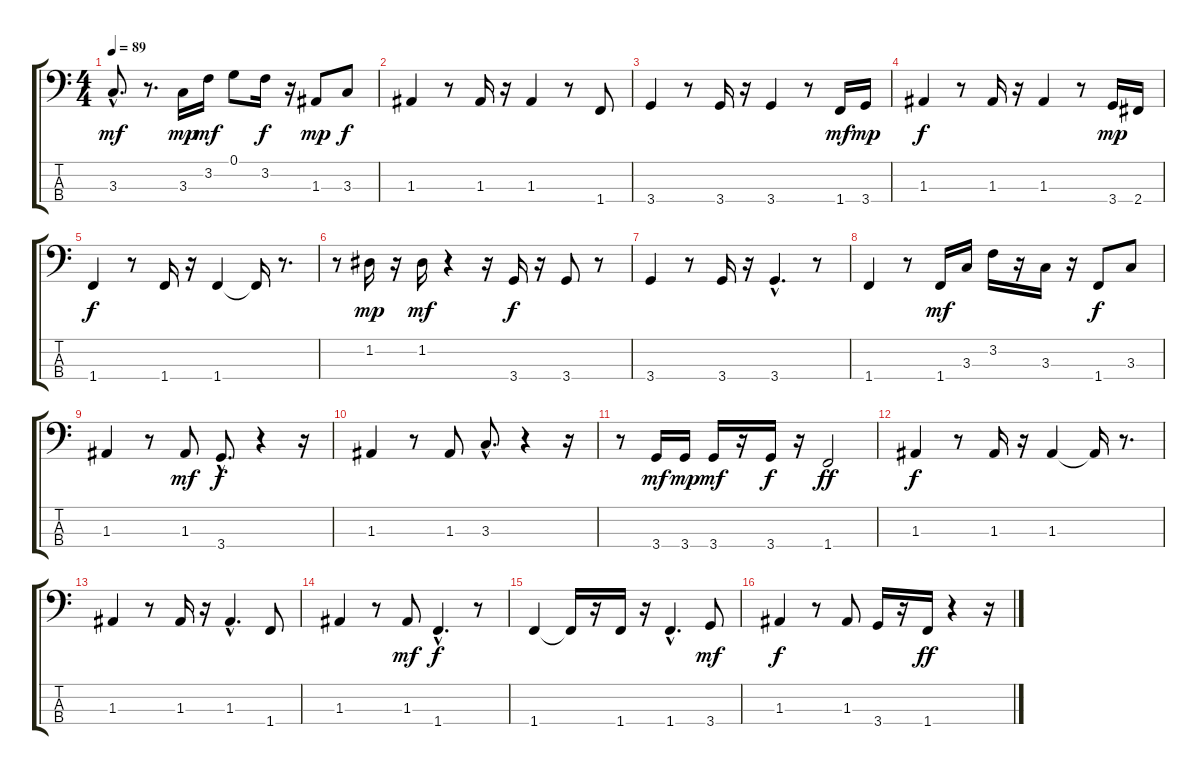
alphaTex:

\track "" {instrument electricbassfinger}
\staff {score tabs}
\tuning (G2 D2 A1 E1) {hide}
\ts (4 4)
\tempo 89
\clef f4
\ks c
3.3{hac}.8{d dy mf} r.8{d} 3.3.16{dy mp} 3.2.16{dy mf} 0.1.8 3.2.16{dy f} r.16 1.3.8{dy mp} 3.3.8{dy f} |
1.3.4 r.8 1.3.16 r.16 1.3.4 r.8 1.4.8 |
3.4.4 r.8 3.4.16 r.16 3.4.4 r.8 1.4.16{dy mf} 3.4.16{dy mp} |
1.3.4{dy f} r.8 1.3.16 r.16 1.3.4 r.8 3.4.16{dy mp} 2.4.16 |
1.4.4{dy f} r.8 1.4.16 r.16 1.4.4 1.4{t}.16 r.8{d} |
r.8 1.2.16{dy mp} r.16 1.2.16{dy mf} r.4 r.16 3.4.16{dy f} r.16 3.4.8 r.8 |
3.4.4 r.8 3.4.16 r.16 3.4{hac}.4{d} r.8 |
1.4.4 r.8 1.4.16{dy mf} 3.3.16 3.2.16 r.16 3.3.16 r.16 1.4.8{dy f} 3.3.8 |
1.3.4 r.8 1.3.8{dy mf} 3.4{hac}.8{d dy f} r.4 r.16 |
1.3.4 r.8 1.3.8 3.3{hac}.8{d} r.4 r.16 |
r.8 3.4.16{dy mf} 3.4.16{dy mp} 3.4.16{dy mf} r.16 3.4.16{dy f} r.16 1.4.2{dy ff} |
1.3.4{dy f} r.8 1.3.16 r.16 1.3.4 1.3{t}.16 r.8{d} |
1.3.4 r.8 1.3.16 r.16 1.3{hac}.4{d} 1.4.8 |
1.3.4 r.8 1.3.8{dy mf} 1.4{hac}.4{d dy f} r.8 |
1.4.4 1.4{t}.16 r.16 1.4.16 r.16 1.4{hac}.4{d} 3.4.8{dy mf} |
1.3.4{dy f} r.8 1.3.8 3.4.16 r.16 1.4.16{dy ff} r.4 r.16
